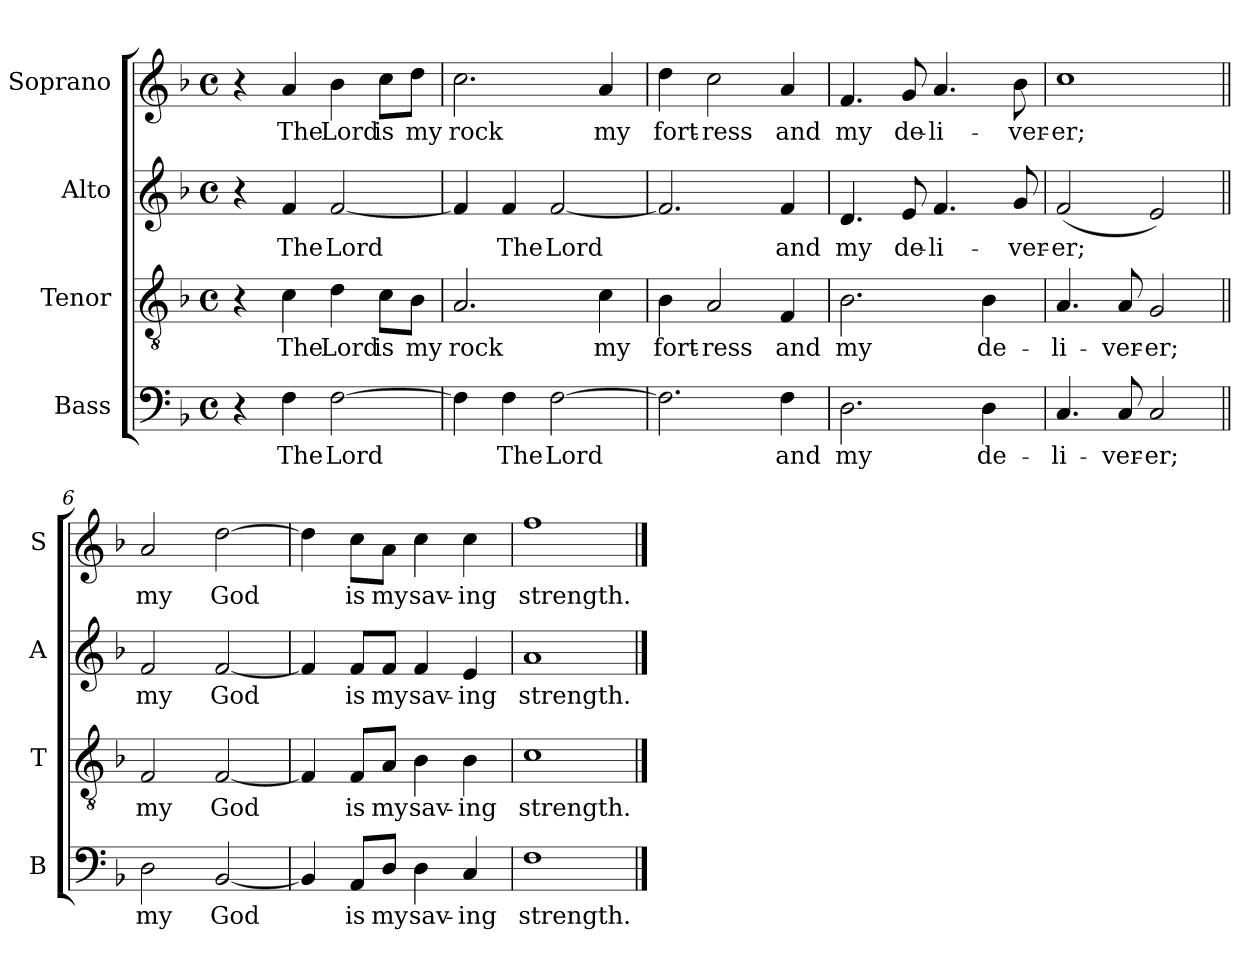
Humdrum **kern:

**kern	**text	**kern	**text	**kern	**text	**kern	**text
*part4	*part4	*part3	*part3	*part2	*part2	*part1	*part1
*staff4	*staff4	*staff3	*staff3	*staff2	*staff2	*staff1	*staff1
*I"Bass	*	*I"Tenor	*	*I"Alto	*	*I"Soprano	*
*I'B	*	*I'T	*	*I'A	*	*I'S	*
*clefF4	*	*clefGv2	*	*clefG2	*	*clefG2	*
*k[b-]	*	*k[b-]	*	*k[b-]	*	*k[b-]	*
*F:	*	*F:	*	*F:	*	*F:	*
*M4/4	*	*M4/4	*	*M4/4	*	*M4/4	*
*met(c)	*	*met(c)	*	*met(c)	*	*met(c)	*
=1	=1	=1	=1	=1	=1	=1	=1
4r	.	4r	.	4r	.	4r	.
!	!LO:LY:b	!	!LO:LY:b	!	!LO:LY:b	!	!LO:LY:b
4F\	The	4c\	The	4f/	The	4a/	The
!	!LO:LY:b	!	!LO:LY:b	!	!LO:LY:b	!	!LO:LY:b
[>2F\	Lord	4d\	Lord	[<2f/	Lord	4b-\	Lord
!	!	!	!LO:LY:b	!	!	!	!LO:LY:b
.	.	8c\L	is	.	.	8cc\L	is
!	!	!	!LO:LY:b	!	!	!	!LO:LY:b
.	.	8B-\J	my	.	.	8dd\J	my
=2	=2	=2	=2	=2	=2	=2	=2
!	!	!	!LO:LY:b	!	!	!	!LO:LY:b
4F\]	.	2.A/	rock	4f/]	.	2.cc\	rock
!	!LO:LY:b	!	!	!	!LO:LY:b	!	!
4F\	The	.	.	4f/	The	.	.
!	!LO:LY:b	!	!	!	!LO:LY:b	!	!
[>2F\	Lord	.	.	[<2f/	Lord	.	.
!	!	!	!LO:LY:b	!	!	!	!LO:LY:b
.	.	4c\	my	.	.	4a/	my
=3	=3	=3	=3	=3	=3	=3	=3
!	!	!	!LO:LY:b	!	!	!	!LO:LY:b
2.F\]	.	4B-\	fort-	2.f/]	.	4dd\	fort-
!	!	!	!LO:LY:b	!	!	!	!LO:LY:b
.	.	2A/	-ress	.	.	2cc\	-ress
!	!LO:LY:b	!	!LO:LY:b	!	!LO:LY:b	!	!LO:LY:b
4F\	and	4F/	and	4f/	and	4a/	and
=4	=4	=4	=4	=4	=4	=4	=4
!	!LO:LY:b	!	!LO:LY:b	!	!LO:LY:b	!	!LO:LY:b
2.D\	my	2.B-\	my	4.d/	my	4.f/	my
!	!	!	!	!	!LO:LY:b	!	!LO:LY:b
.	.	.	.	8e/	de-	8g/	de-
!	!	!	!	!	!LO:LY:b	!	!LO:LY:b
.	.	.	.	4.f/	-li-	4.a/	-li-
!	!LO:LY:b	!	!LO:LY:b	!	!	!	!
4D\	de-	4B-\	de-	.	.	.	.
!	!	!	!	!	!LO:LY:b	!	!LO:LY:b
.	.	.	.	8g/	-ver-	8b-\	-ver-
!!LO:LB:g=z
=5	=5	=5	=5	=5	=5	=5	=5
!	!LO:LY:b	!	!LO:LY:b	!	!LO:LY:b	!	!LO:LY:b
4.C/	-li-	4.A/	-li-	(<2f/	-er;	1cc	-er;
!	!LO:LY:b	!	!LO:LY:b	!	!	!	!
8C/	-ver-	8A/	-ver-	.	.	.	.
!	!LO:LY:b	!	!LO:LY:b	!	!	!	!
2C/	-er;	2G/	-er;	2e/)	.	.	.
=6||	=6||	=6||	=6||	=6||	=6||	=6||	=6||
!	!LO:LY:b	!	!LO:LY:b	!	!LO:LY:b	!	!LO:LY:b
2D\	my	2F/	my	2f/	my	2a/	my
!	!LO:LY:b	!	!LO:LY:b	!	!LO:LY:b	!	!LO:LY:b
[<2BB-/	God	[<2F/	God	[<2f/	God	[>2dd\	God
=7	=7	=7	=7	=7	=7	=7	=7
4BB-/]	.	4F/]	.	4f/]	.	4dd\]	.
!	!LO:LY:b	!	!LO:LY:b	!	!LO:LY:b	!	!LO:LY:b
8AA/L	is	8F/L	is	8f/L	is	8cc\L	is
!	!LO:LY:b	!	!LO:LY:b	!	!LO:LY:b	!	!LO:LY:b
8D/J	my	8A/J	my	8f/J	my	8a\J	my
!	!LO:LY:b	!	!LO:LY:b	!	!LO:LY:b	!	!LO:LY:b
4D\	sav-	4B-\	sav-	4f/	sav-	4cc\	sav-
!	!LO:LY:b	!	!LO:LY:b	!	!LO:LY:b	!	!LO:LY:b
4C/	-ing	4B-\	-ing	4e/	-ing	4cc\	-ing
=8	=8	=8	=8	=8	=8	=8	=8
!	!LO:LY:b	!	!LO:LY:b	!	!LO:LY:b	!	!LO:LY:b
1F	strength.	1c	strength.	1a	strength.	1ff	strength.
==	==	==	==	==	==	==	==
*-	*-	*-	*-	*-	*-	*-	*-
